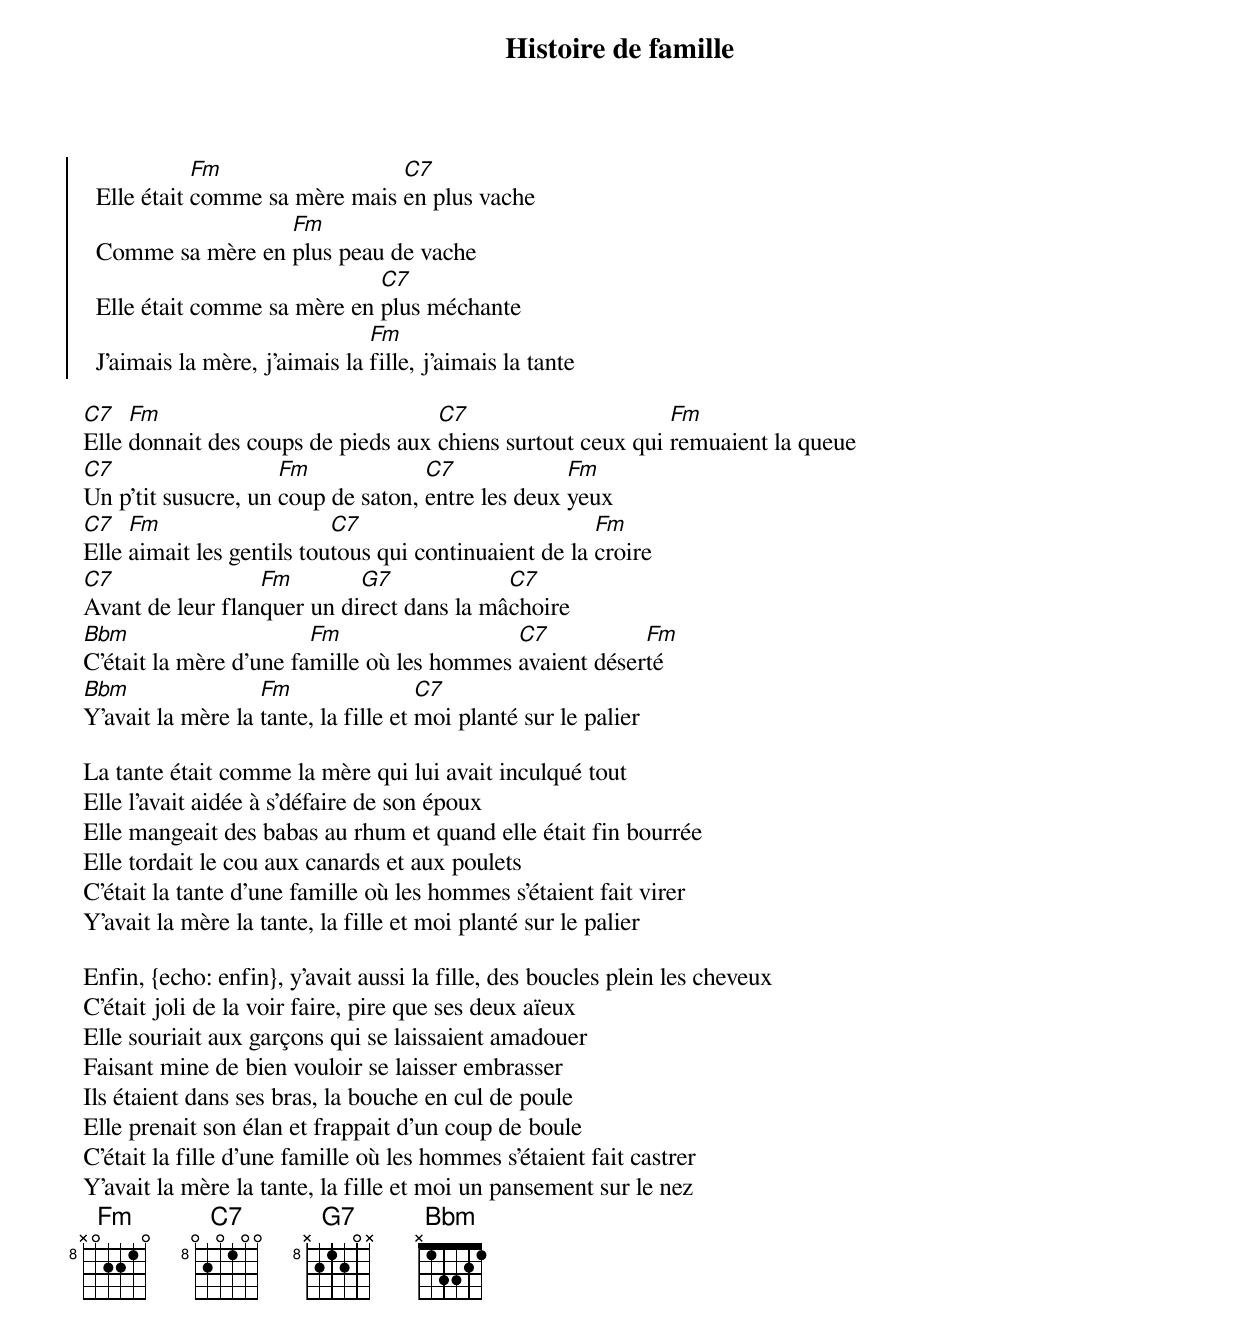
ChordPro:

{title: Histoire de famille}
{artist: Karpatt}
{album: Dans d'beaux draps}
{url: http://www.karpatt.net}
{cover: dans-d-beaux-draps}
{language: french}
{columns: 1}
{define: Fm base-fret 8 frets X 0 2 2 1 0}
{define: C7 base-fret 8 frets 0 2 0 1 0 0}
{define: G7 base-fret 8 frets X 2 1 2 0 X}
{define: B&m base-fret 6 frets 0 2 2 0 0 0}

{start_of_chorus}
  Elle était [Fm]comme sa mère mais [C7]en plus vache
  Comme sa mère en [Fm]plus peau de vache
  Elle était comme sa mère en [C7]plus méchante
  J'aimais la mère, j'aimais la [Fm]fille, j'aimais la tante
{end_of_chorus}

[C7]Elle [Fm]donnait des coups de pieds aux [C7]chiens surtout ceux qui [Fm]remuaient la queue
[C7]Un p'tit susucre, un [Fm]coup de saton, [C7]entre les deux [Fm]yeux
[C7]Elle [Fm]aimait les gentils tou[C7]tous qui continuaient de la [Fm]croire
[C7]Avant de leur flan[Fm]quer un di[G7]rect dans la mâ[C7]choire
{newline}
[Bbm]C'était la mère d'une fa[Fm]mille où les hommes [C7]avaient déser[Fm]té
[Bbm]Y'avait la mère la [Fm]tante, la fille et [C7]moi planté sur le palier

La tante était comme la mère qui lui avait inculqué tout
Elle l'avait aidée à s'défaire de son époux
Elle mangeait des babas au rhum et quand elle était fin bourrée
Elle tordait le cou aux canards et aux poulets
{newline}
C'était la tante d'une famille où les hommes s'étaient fait virer
Y'avait la mère la tante, la fille et moi planté sur le palier

Enfin, {echo: enfin}, y'avait aussi la fille, des boucles plein les cheveux
C'était joli de la voir faire, pire que ses deux aïeux
Elle souriait aux garçons qui se laissaient amadouer
Faisant mine de bien vouloir se laisser embrasser
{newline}
Ils étaient dans ses bras, la bouche en cul de poule
Elle prenait son élan et frappait d'un coup de boule
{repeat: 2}
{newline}
C'était la fille d'une famille où les hommes s'étaient fait castrer
Y'avait la mère la tante, la fille et moi un pansement sur le nez
